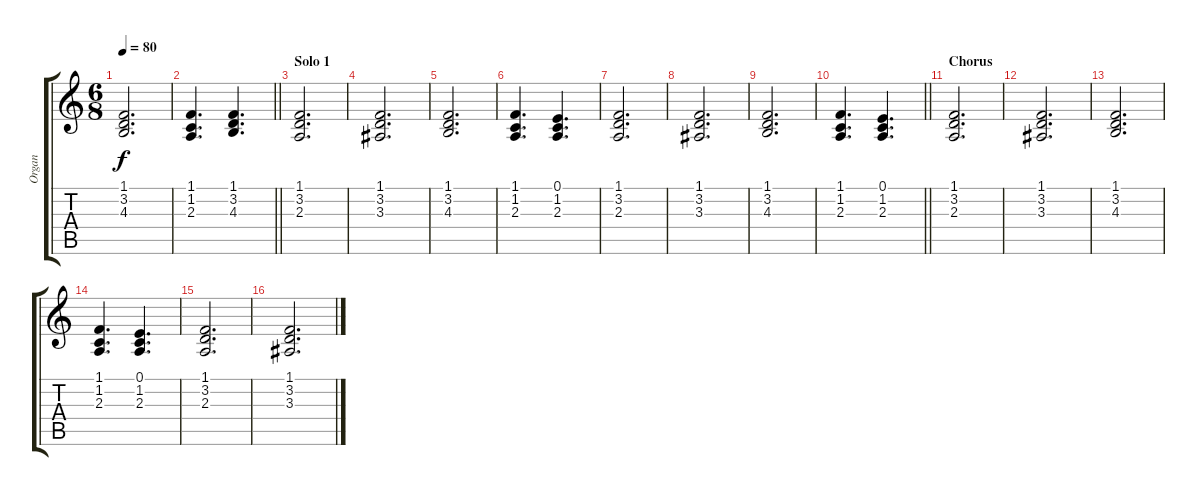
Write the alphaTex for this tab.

\track ("Organ" "Organ") {instrument drawbarorgan}
\staff {score tabs}
\tuning (E4 B3 G3 D3 A2 E2) {hide}
\ts (6 8)
\tempo 80
\clef g2
\ks c
(1.1 3.2 4.3).2{d dy f} |
\barLineRight lightlight
(1.1 1.2 2.3).4{d} (1.1 3.2 4.3).4{d} |
\section ("" "Solo 1")
(1.1 3.2 2.3).2{d} |
(1.1 3.2 3.3).2{d} |
(1.1 3.2 4.3).2{d} |
(1.1 1.2 2.3).4{d} (0.1 1.2 2.3).4{d} |
(1.1 3.2 2.3).2{d} |
(1.1 3.2 3.3).2{d} |
(1.1 3.2 4.3).2{d} |
\barLineRight lightlight
(1.1 1.2 2.3).4{d} (0.1 1.2 2.3).4{d} |
\section ("" "Chorus")
(1.1 3.2 2.3).2{d} |
(1.1 3.2 3.3).2{d} |
(1.1 3.2 4.3).2{d} |
(1.1 1.2 2.3).4{d} (0.1 1.2 2.3).4{d} |
(1.1 3.2 2.3).2{d} |
(1.1 3.2 3.3).2{d}
